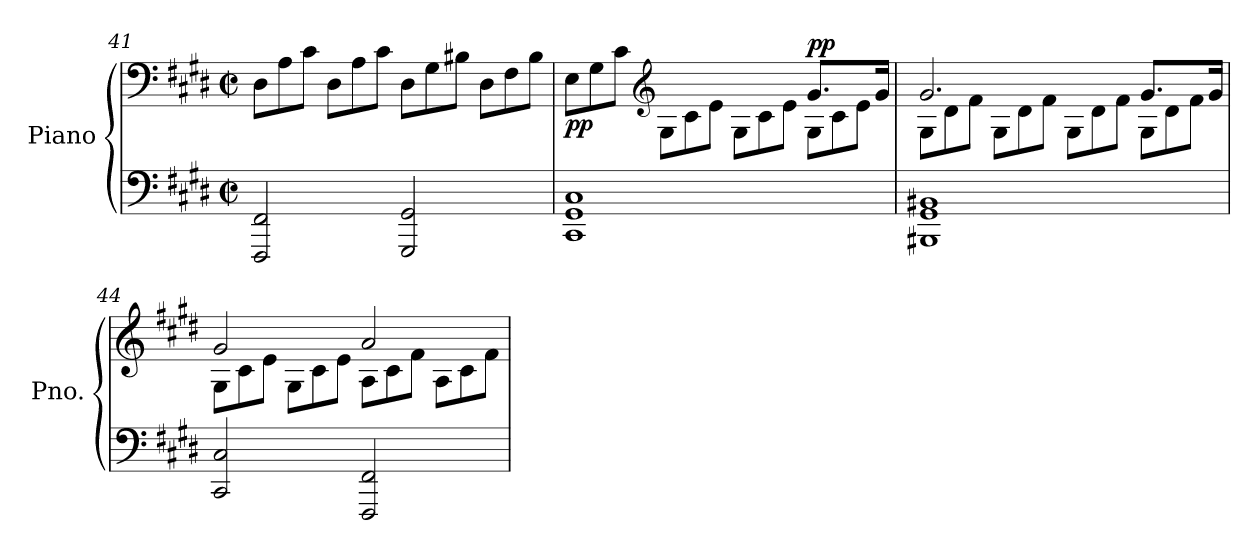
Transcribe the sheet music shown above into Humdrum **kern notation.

**kern	**kern	**dynam
*part1	*part1	*part1
*staff2	*staff1	*staff1/2
*I"Piano	*	*
*I'Pno.	*	*
*clefF4	*clefF4	*
*k[f#c#g#d#]	*k[f#c#g#d#]	*
*M2/2	*M2/2	*
*met(c|)	*met(c|)	*
*	*Xtuplet	*
=41	=41	=41
2FFF#/ 2FF#/	12D#\L	.
.	12A\	.
.	12c#\J	.
.	12D#\L	.
.	12A\	.
.	12c#\J	.
2GGG#/ 2GG#/	12D#\L	.
.	12G#\	.
.	12B#X\J	.
.	12D#\L	.
.	12F#\	.
.	12B#\J	.
=42	=42	=42
*	*^	*
!	!	!	!LO:DY:b
1CC# 1GG# 1C#	12E\L	2ryy	pp
.	12G#\	.	.
.	12c#\J	.	.
*	*clefG2	*	*
.	12G#\L	.	.
.	12c#\	.	.
.	12e\J	.	.
.	12G#\L	4ryy	.
.	12c#\	.	.
.	12e\J	.	.
!	!	!	!LO:DY:a
.	12G#\L	8.g#/L	pp
.	12c#\	.	.
.	12e\J	.	.
.	.	16g#/Jk	.
=43	=43	=43	=43
1BBB#X 1GG# 1BB#X	12G#\L	2.g#/	.
.	12d#\	.	.
.	12f#\J	.	.
.	12G#\L	.	.
.	12d#\	.	.
.	12f#\J	.	.
.	12G#\L	.	.
.	12d#\	.	.
.	12f#\J	.	.
.	12G#\L	8.g#/L	.
.	12d#\	.	.
.	12f#\J	.	.
.	.	16g#/Jk	.
!!LO:LB:g=z	!!
=44	=44	=44	=44
2CC#/ 2C#/	12G#\L	2g#/	.
.	12c#\	.	.
.	12e\J	.	.
.	12G#\L	.	.
.	12c#\	.	.
.	12e\J	.	.
2FFF#/ 2FF#/	12A\L	2a/	.
.	12c#\	.	.
.	12f#\J	.	.
.	12A\L	.	.
.	12c#\	.	.
.	12f#\J	.	.
*	*v	*v	*
=	=	=
*-	*-	*-
